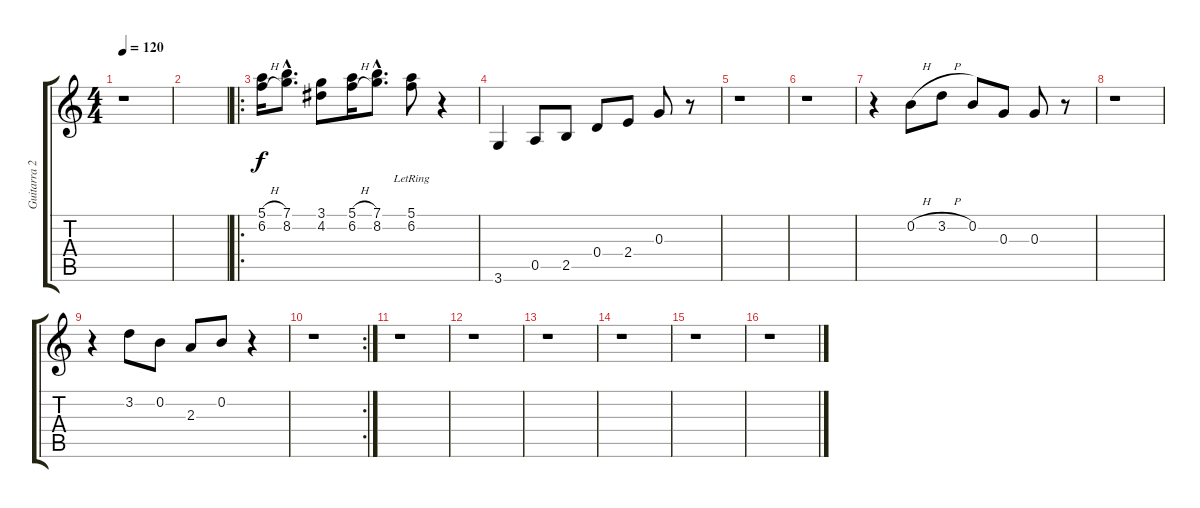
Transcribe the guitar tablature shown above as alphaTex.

\track ("Guitarra 2" "Guitarra 2") {instrument distortionguitar}
\staff {score tabs}
\tuning (E4 B3 G3 D3 A2 E2) {hide}
\ts (4 4)
\tempo 120
\clef g2
\ks c
r.1{dy f} |
|
\ro
(5.1{h} 6.2{h}).16 (7.1{hac} 8.2{hac}).8{d} (3.1 4.2).8 (5.1{h} 6.2{h}).16 (7.1{hac} 8.2{hac}).8{d} (5.1{lr} 6.2).8 r.4 |
3.6.4 0.5.8 2.5.8 0.4.8 2.4.8 0.3.8 r.8 |
r.1 |
r.1 |
r.4 0.2{h}.8 3.2{h}.8 0.2.8 0.3.8 0.3.8 r.8 |
r.1 |
r.4 3.2.8 0.2.8 2.3.8 0.2.8 r.4 |
\rc 2
r.1 |
r.1 |
r.1 |
r.1 |
r.1 |
r.1 |
r.1
